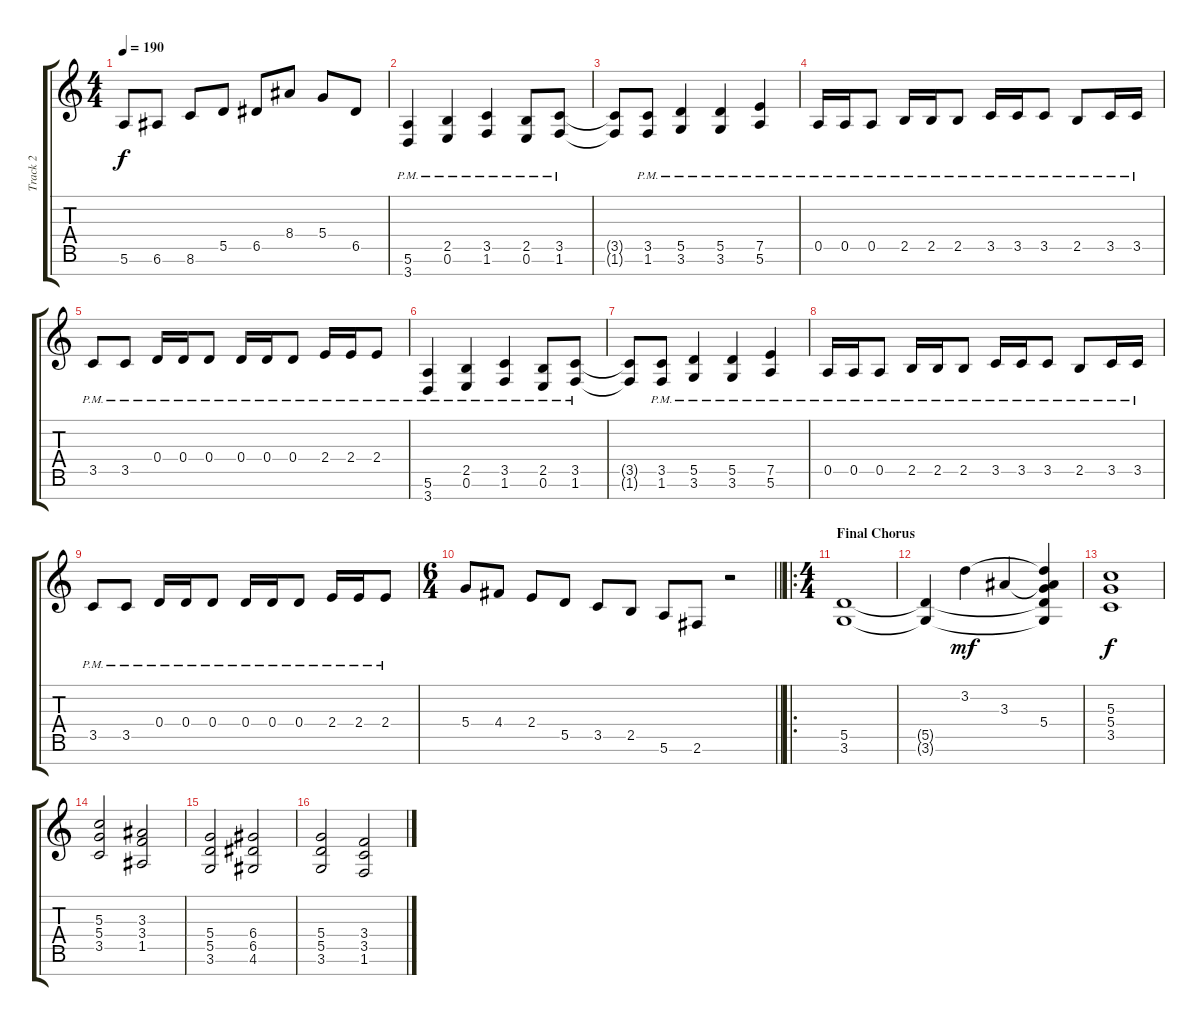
\track ("Track 2" "Track 2") {instrument distortionguitar}
\staff {score tabs}
\tuning (E4 B3 G3 D3 A2 E2 B1) {hide}
\ts (4 4)
\tempo 190
\clef g2
\ks c
5.6.8{dy f} 6.6.8 8.6.8 5.5.8 6.5.8 8.4.8 5.4.8 6.5.8 |
(5.6{pm} 3.7{pm}).4 (2.5{pm} 0.6{pm}).4 (3.5{pm} 1.6{pm}).4 (2.5{pm} 0.6{pm}).8 (3.5{pm} 1.6{pm}).8 |
(3.5{t} 1.6{t}).8 (3.5{pm} 1.6{pm}).8 (5.5{pm} 3.6{pm}).4 (5.5{pm} 3.6{pm}).4 (7.5{pm} 5.6{pm}).4 |
0.5{pm}.16 0.5{pm}.16 0.5{pm}.8 2.5{pm}.16 2.5{pm}.16 2.5{pm}.8 3.5{pm}.16 3.5{pm}.16 3.5{pm}.8 2.5{pm}.8 3.5{pm}.16 3.5{pm}.16 |
3.5{pm}.8 3.5{pm}.8 0.4{pm}.16 0.4{pm}.16 0.4{pm}.8 0.4{pm}.16 0.4{pm}.16 0.4{pm}.8 2.4{pm}.16 2.4{pm}.16 2.4{pm}.8 |
(5.6{pm} 3.7{pm}).4 (2.5{pm} 0.6{pm}).4 (3.5{pm} 1.6{pm}).4 (2.5{pm} 0.6{pm}).8 (3.5{pm} 1.6{pm}).8 |
(3.5{t} 1.6{t}).8 (3.5{pm} 1.6{pm}).8 (5.5{pm} 3.6{pm}).4 (5.5{pm} 3.6{pm}).4 (7.5{pm} 5.6{pm}).4 |
0.5{pm}.16 0.5{pm}.16 0.5{pm}.8 2.5{pm}.16 2.5{pm}.16 2.5{pm}.8 3.5{pm}.16 3.5{pm}.16 3.5{pm}.8 2.5{pm}.8 3.5{pm}.16 3.5{pm}.16 |
3.5{pm}.8 3.5{pm}.8 0.4{pm}.16 0.4{pm}.16 0.4{pm}.8 0.4{pm}.16 0.4{pm}.16 0.4{pm}.8 2.4{pm}.16 2.4{pm}.16 2.4{pm}.8 |
\ts (6 4)
\barLineRight lightlight
5.4.8 4.4.8 2.4.8 5.5.8 3.5.8 2.5.8 5.6.8 2.6.8 r.2 |
\ro
\ts (4 4)
\section ("" "Final Chorus")
(5.5 3.6).1 |
(5.5{t} 3.6{t}).4 3.2.4{dy mf} 3.3.4 (3.2{t} 3.3{t} 5.4 5.5{t} 3.6{t}).4 |
(5.3 5.4 3.5).1{dy f} |
(5.3 5.4 3.5).2 (3.3 3.4 1.5).2 |
(5.4 5.5 3.6).2 (6.4 6.5 4.6).2 |
(5.4 5.5 3.6).2 (3.4 3.5 1.6).2
